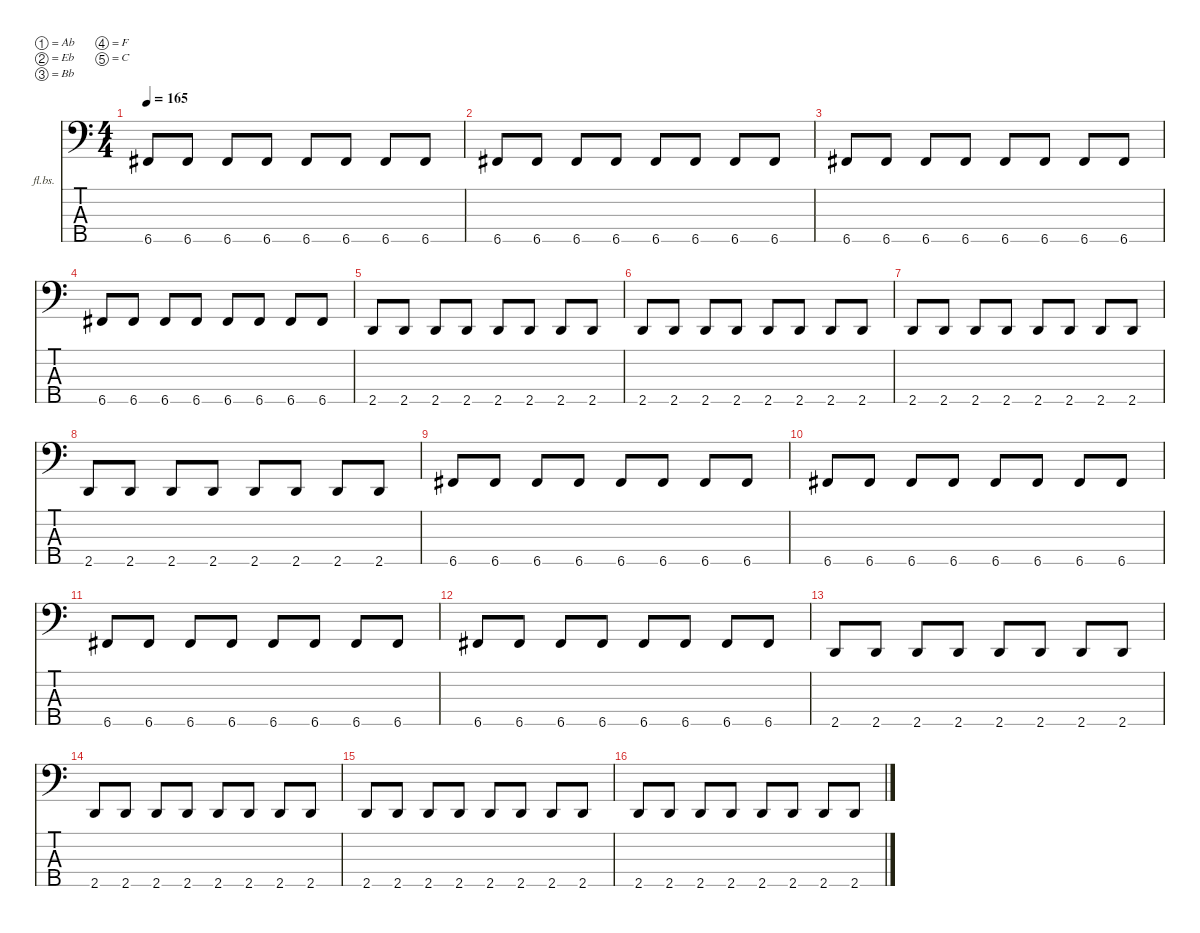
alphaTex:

\defaultSystemsLayout 4
\hideDynamics
\bracketExtendMode nobrackets
\firstSystemTrackNameOrientation horizontal
\otherSystemsTrackNameOrientation horizontal
\track ("John Harder (Bass Guitar)" "fl.bs.") {instrument fretlessbass}
\staff {score tabs}
\tuning (Ab2 Eb2 Bb1 F1 C1)
\ts (4 4)
\tempo 165
\clef f4
\ks c
6.5{acc #}.8{dy f beam Up} 6.5{acc #}.8{beam Up} 6.5{acc #}.8{beam Up} 6.5{acc #}.8{beam Up} 6.5{acc #}.8{beam Up} 6.5{acc #}.8{beam Up} 6.5{acc #}.8{beam Up} 6.5{acc #}.8{beam Up} |
6.5{acc #}.8{beam Up} 6.5{acc #}.8{beam Up} 6.5{acc #}.8{beam Up} 6.5{acc #}.8{beam Up} 6.5{acc #}.8{beam Up} 6.5{acc #}.8{beam Up} 6.5{acc #}.8{beam Up} 6.5{acc #}.8{beam Up} |
6.5{acc #}.8{beam Up} 6.5{acc #}.8{beam Up} 6.5{acc #}.8{beam Up} 6.5{acc #}.8{beam Up} 6.5{acc #}.8{beam Up} 6.5{acc #}.8{beam Up} 6.5{acc #}.8{beam Up} 6.5{acc #}.8{beam Up} |
6.5{acc #}.8{beam Up} 6.5{acc #}.8{beam Up} 6.5{acc #}.8{beam Up} 6.5{acc #}.8{beam Up} 6.5{acc #}.8{beam Up} 6.5{acc #}.8{beam Up} 6.5{acc #}.8{beam Up} 6.5{acc #}.8{beam Up} |
2.5.8{beam Up} 2.5.8{beam Up} 2.5.8{beam Up} 2.5.8{beam Up} 2.5.8{beam Up} 2.5.8{beam Up} 2.5.8{beam Up} 2.5.8{beam Up} |
2.5.8{beam Up} 2.5.8{beam Up} 2.5.8{beam Up} 2.5.8{beam Up} 2.5.8{beam Up} 2.5.8{beam Up} 2.5.8{beam Up} 2.5.8{beam Up} |
2.5.8{beam Up} 2.5.8{beam Up} 2.5.8{beam Up} 2.5.8{beam Up} 2.5.8{beam Up} 2.5.8{beam Up} 2.5.8{beam Up} 2.5.8{beam Up} |
2.5.8{beam Up} 2.5.8{beam Up} 2.5.8{beam Up} 2.5.8{beam Up} 2.5.8{beam Up} 2.5.8{beam Up} 2.5.8{beam Up} 2.5.8{beam Up} |
6.5{acc #}.8{beam Up} 6.5{acc #}.8{beam Up} 6.5{acc #}.8{beam Up} 6.5{acc #}.8{beam Up} 6.5{acc #}.8{beam Up} 6.5{acc #}.8{beam Up} 6.5{acc #}.8{beam Up} 6.5{acc #}.8{beam Up} |
6.5{acc #}.8{beam Up} 6.5{acc #}.8{beam Up} 6.5{acc #}.8{beam Up} 6.5{acc #}.8{beam Up} 6.5{acc #}.8{beam Up} 6.5{acc #}.8{beam Up} 6.5{acc #}.8{beam Up} 6.5{acc #}.8{beam Up} |
6.5{acc #}.8{beam Up} 6.5{acc #}.8{beam Up} 6.5{acc #}.8{beam Up} 6.5{acc #}.8{beam Up} 6.5{acc #}.8{beam Up} 6.5{acc #}.8{beam Up} 6.5{acc #}.8{beam Up} 6.5{acc #}.8{beam Up} |
6.5{acc #}.8{beam Up} 6.5{acc #}.8{beam Up} 6.5{acc #}.8{beam Up} 6.5{acc #}.8{beam Up} 6.5{acc #}.8{beam Up} 6.5{acc #}.8{beam Up} 6.5{acc #}.8{beam Up} 6.5{acc #}.8{beam Up} |
2.5.8{beam Up} 2.5.8{beam Up} 2.5.8{beam Up} 2.5.8{beam Up} 2.5.8{beam Up} 2.5.8{beam Up} 2.5.8{beam Up} 2.5.8{beam Up} |
2.5.8{beam Up} 2.5.8{beam Up} 2.5.8{beam Up} 2.5.8{beam Up} 2.5.8{beam Up} 2.5.8{beam Up} 2.5.8{beam Up} 2.5.8{beam Up} |
2.5.8{beam Up} 2.5.8{beam Up} 2.5.8{beam Up} 2.5.8{beam Up} 2.5.8{beam Up} 2.5.8{beam Up} 2.5.8{beam Up} 2.5.8{beam Up} |
2.5.8{beam Up} 2.5.8{beam Up} 2.5.8{beam Up} 2.5.8{beam Up} 2.5.8{beam Up} 2.5.8{beam Up} 2.5.8{beam Up} 2.5.8{beam Up}
